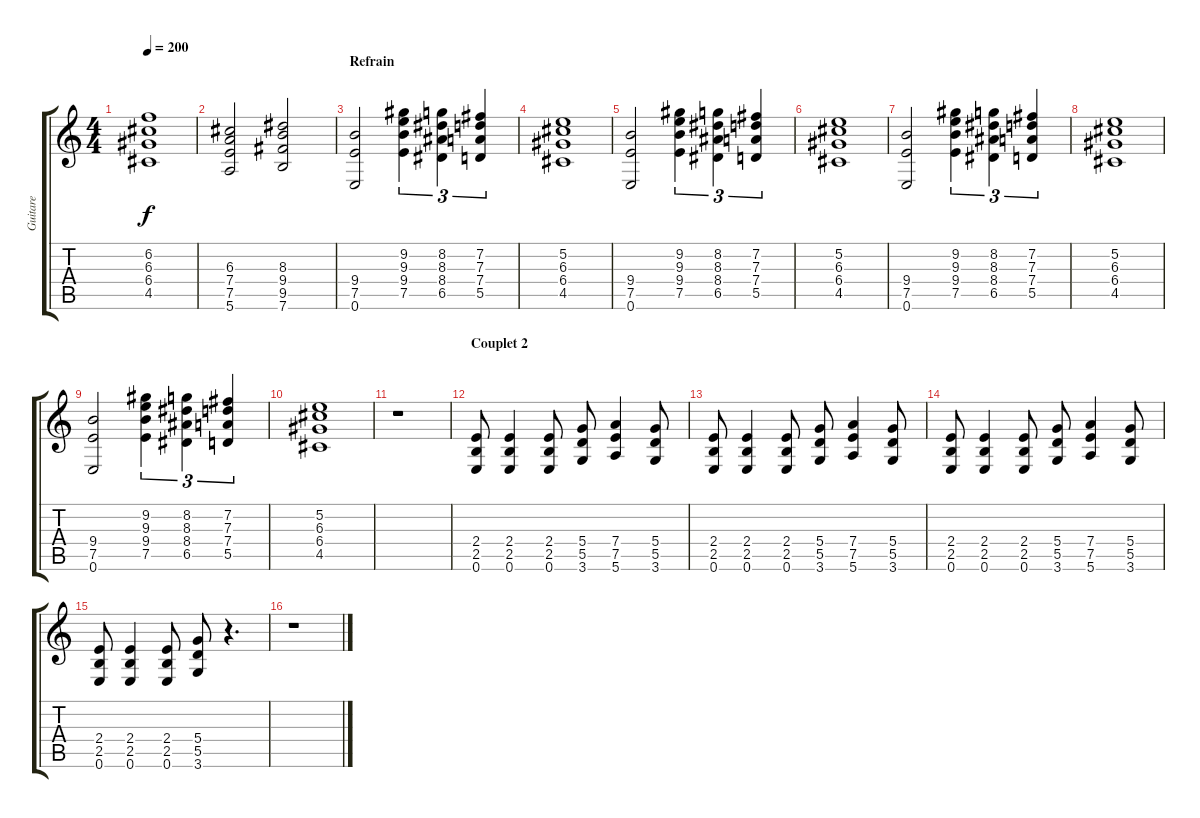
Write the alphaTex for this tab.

\track ("Guitare" "Guitare") {instrument distortionguitar}
\staff {score tabs}
\tuning (E4 B3 G3 D3 A2 E2) {hide}
\ts (4 4)
\tempo 200
\clef g2
\ks c
(6.2 6.3 6.4 4.5).1{dy f} |
(6.3 7.4 7.5 5.6).2 (8.3 9.4 9.5 7.6).2 |
\section ("" "Refrain")
(9.4 7.5 0.6).2 (9.2 9.3 9.4 7.5).4{tu (3 2)} (8.2 8.3 8.4 6.5).4{tu (3 2)} (7.2 7.3 7.4 5.5).4{tu (3 2)} |
(5.2 6.3 6.4 4.5).1 |
(9.4 7.5 0.6).2 (9.2 9.3 9.4 7.5).4{tu (3 2)} (8.2 8.3 8.4 6.5).4{tu (3 2)} (7.2 7.3 7.4 5.5).4{tu (3 2)} |
(5.2 6.3 6.4 4.5).1 |
(9.4 7.5 0.6).2 (9.2 9.3 9.4 7.5).4{tu (3 2)} (8.2 8.3 8.4 6.5).4{tu (3 2)} (7.2 7.3 7.4 5.5).4{tu (3 2)} |
(5.2 6.3 6.4 4.5).1 |
(9.4 7.5 0.6).2 (9.2 9.3 9.4 7.5).4{tu (3 2)} (8.2 8.3 8.4 6.5).4{tu (3 2)} (7.2 7.3 7.4 5.5).4{tu (3 2)} |
(5.2 6.3 6.4 4.5).1 |
r.1 |
\section ("" "Couplet 2")
(2.4 2.5 0.6).8 (2.4 2.5 0.6).4 (2.4 2.5 0.6).8 (5.4 5.5 3.6).8 (7.4 7.5 5.6).4 (5.4 5.5 3.6).8 |
(2.4 2.5 0.6).8 (2.4 2.5 0.6).4 (2.4 2.5 0.6).8 (5.4 5.5 3.6).8 (7.4 7.5 5.6).4 (5.4 5.5 3.6).8 |
(2.4 2.5 0.6).8 (2.4 2.5 0.6).4 (2.4 2.5 0.6).8 (5.4 5.5 3.6).8 (7.4 7.5 5.6).4 (5.4 5.5 3.6).8 |
(2.4 2.5 0.6).8 (2.4 2.5 0.6).4 (2.4 2.5 0.6).8 (5.4 5.5 3.6).8 r.4{d} |
r.1
